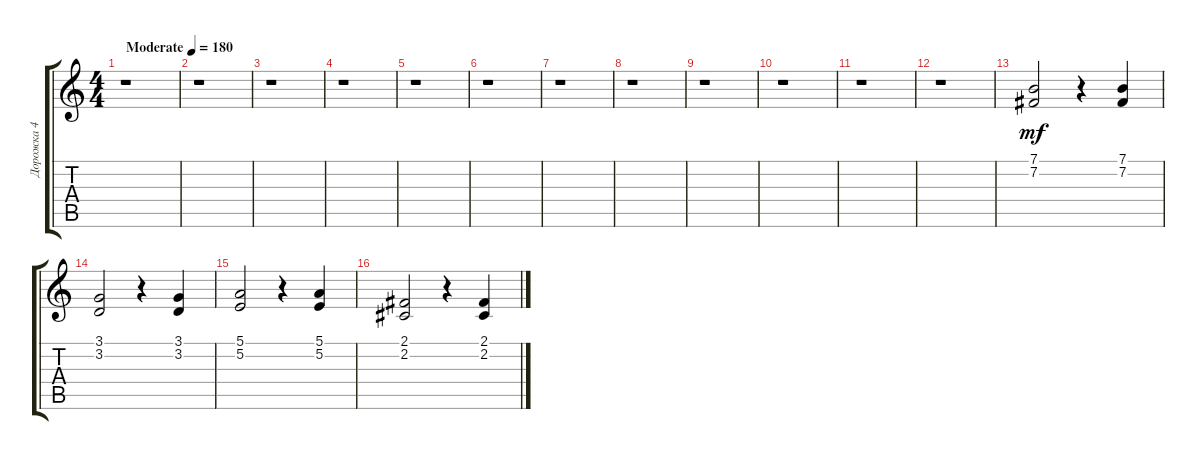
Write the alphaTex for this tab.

\track ("Дорожка 4" "Дорожка 4") {instrument pad1newage}
\staff {score tabs}
\tuning (E4 B3 G3 D3 A2 E2) {hide}
\ts (4 4)
\tempo (180 "Moderate")
\clef g2
\ks c
r.1{dy mf instrument pad1newage} |
r.1 |
r.1 |
r.1 |
r.1 |
r.1 |
r.1 |
r.1 |
r.1 |
r.1 |
r.1 |
r.1 |
(7.1 7.2).2 r.4 (7.1 7.2).4 |
(3.1 3.2).2 r.4 (3.1 3.2).4 |
(5.1 5.2).2 r.4 (5.1 5.2).4 |
(2.1 2.2).2 r.4 (2.1 2.2).4
